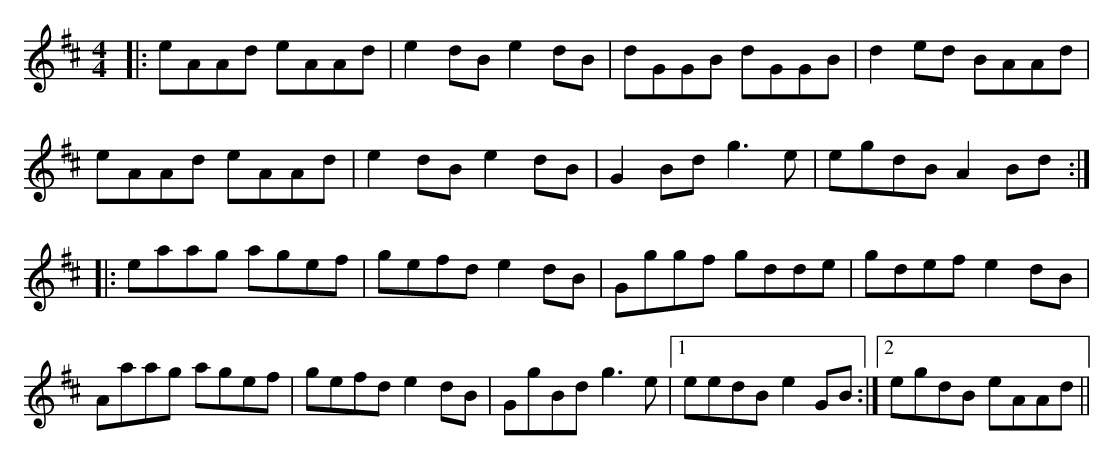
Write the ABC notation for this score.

X:1
M:4/4
K:Amix
|:eAAd eAAd|e2dB e2dB|dGGB dGGB|d2ed BAAd|
eAAd eAAd|e2dB e2dB|G2Bd g3e|egdB A2Bd:|
|:eaag agef|gefd e2dB|Gggf gdde|gdef e2dB|
Aaag agef|gefd e2dB|GgBd g3e|1 eedB e2GB:|2 egdB eAAd||
